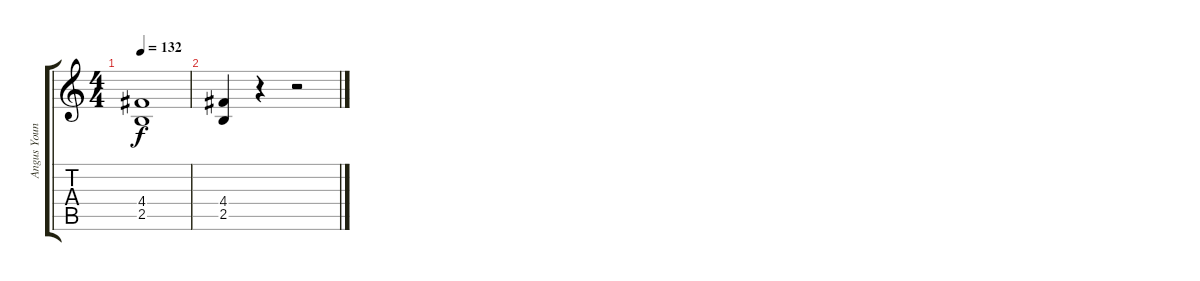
\track ("Angus Young" "Angus Youn") {solo instrument distortionguitar}
\staff {score tabs}
\tuning (E4 B3 G3 D3 A2 E2) {hide}
\ts (4 4)
\tempo 132
\clef g2
\ks c
(4.4 2.5).1{dy f} |
(4.4 2.5).4 r.4 r.2
